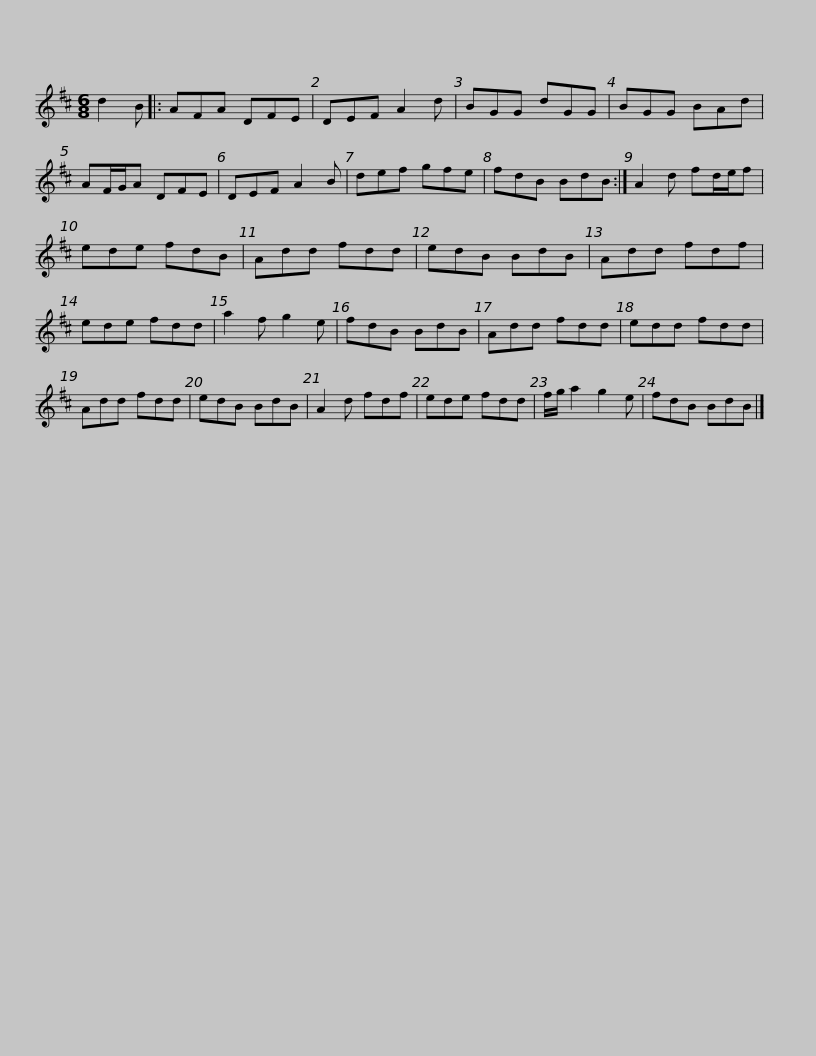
X:1
L:1/8
M:6/8
I:linebreak $
K:D
V:1 treble
V:1
 d2 B |: AFA DFE | DEF A2 d | BGG dGG | BGG BAd | %5
 AF/G/A DFE | DEF A2 B | def gfe |$ fdB BdB :| A2 d fd/e/f | %10
 ede fdB | Add fdd | edB BdB | Add fdf | ede fdd |$ %15
 a2 f g2 e | fdB BdB | Add fdd | edd fdd | Add fdd | %20
 edB BdB | A2 d fdf | ede fdd |$ f/g/ a2 g2 e | fdB BdB |] %25
